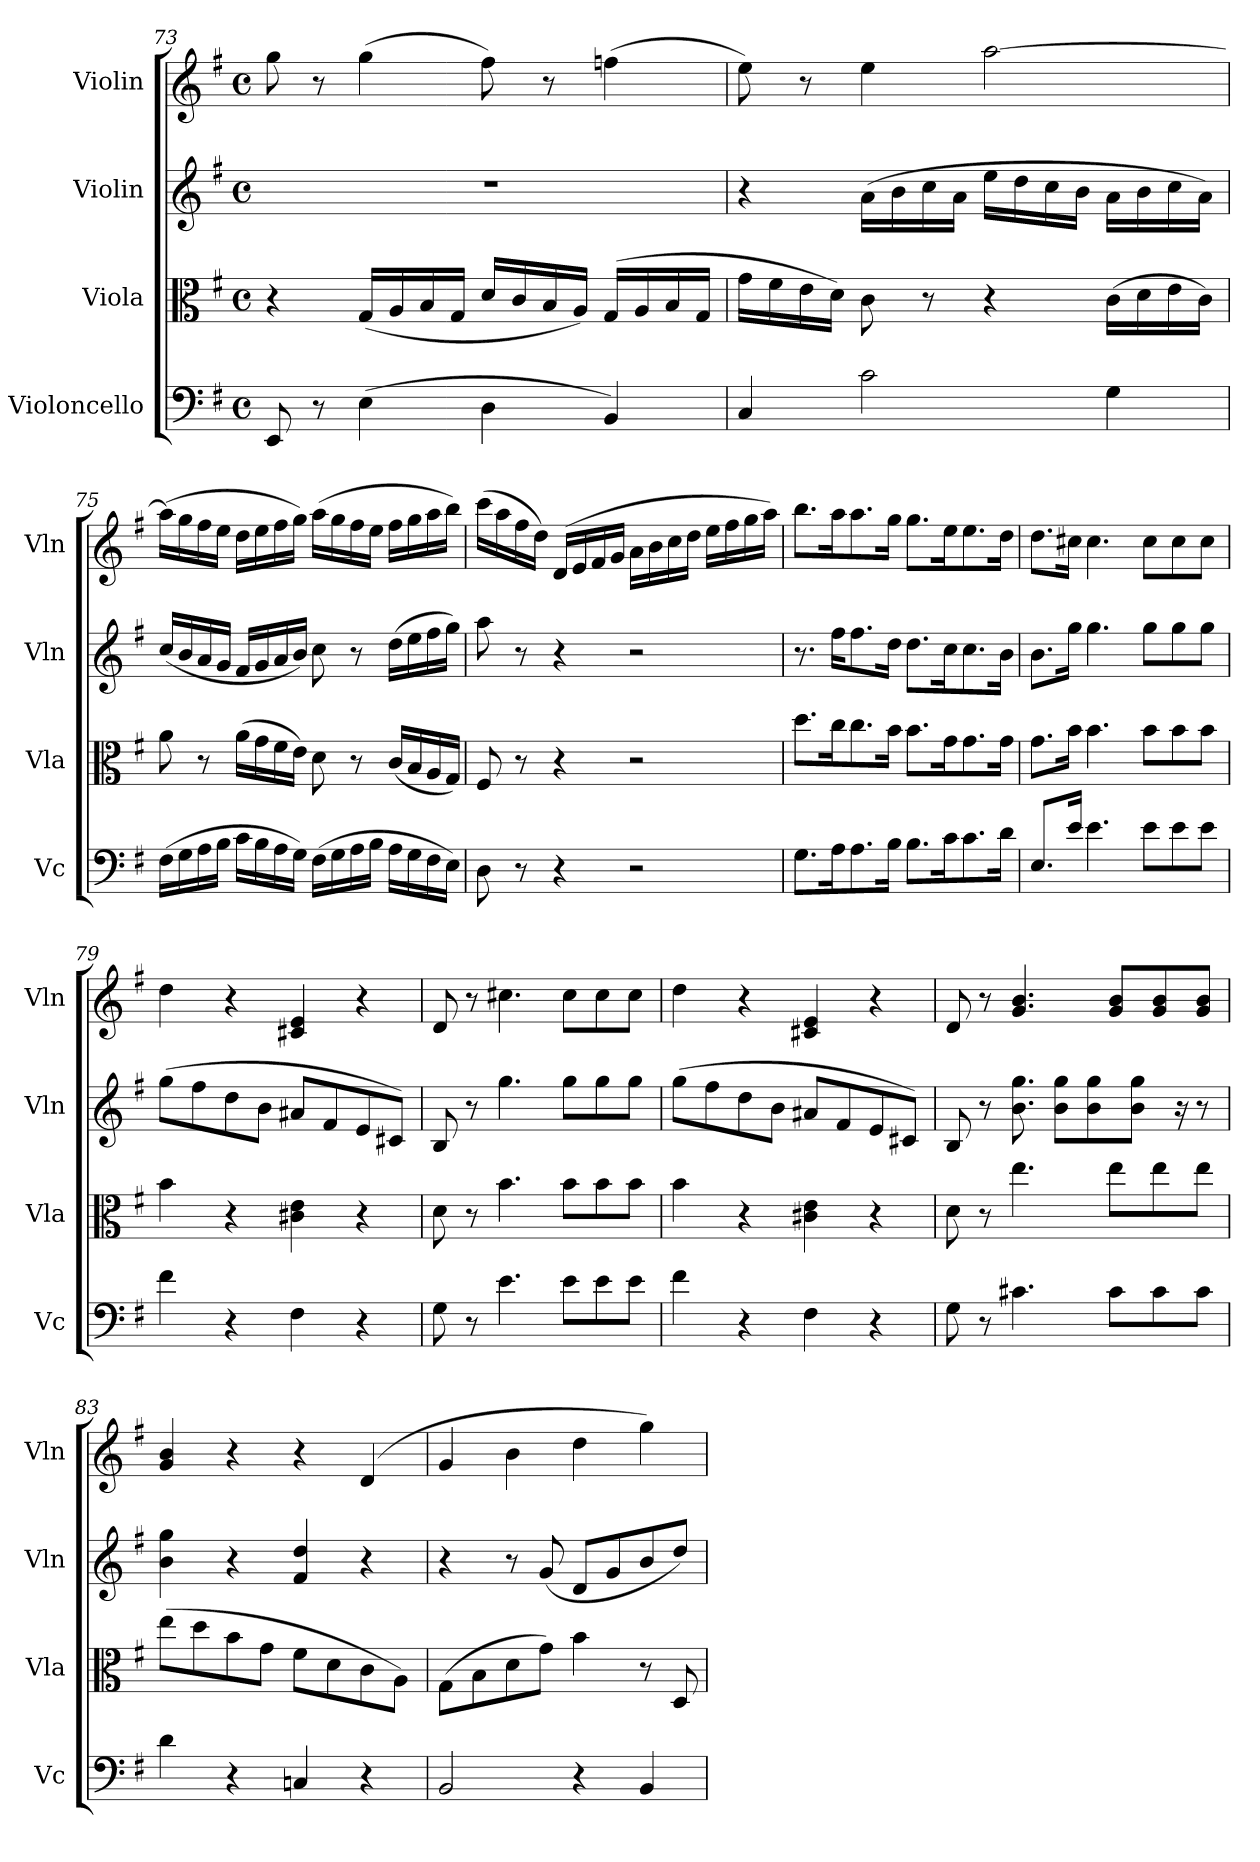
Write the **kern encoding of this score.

**kern	**kern	**kern	**kern
*part4	*part3	*part2	*part1
*staff4	*staff3	*staff2	*staff1
*I"Violoncello	*I"Viola	*I"Violin	*I"Violin
*I'Vc	*I'Vla	*I'Vln	*I'Vln
*clefF4	*clefC3	*clefG2	*clefG2
*k[f#]	*k[f#]	*k[f#]	*k[f#]
*M4/4	*M4/4	*M4/4	*M4/4
*met(c)	*met(c)	*met(c)	*met(c)
=73	=73	=73	=73
8EE/	4r	1r	8gg\
8r	.	.	8r
(4E\	(16G/LL	.	(4gg\
.	16A/	.	.
.	16B/	.	.
.	16G/JJ	.	.
4D\	16d/LL	.	8ff#\)
.	16c/	.	.
.	16B/	.	8r
.	16A/JJ)	.	.
4BB/)	(>16G/LL	.	(4ffn\
.	16A/	.	.
.	16B/	.	.
.	16G/JJ	.	.
!!LO:LB:g=z
=74	=74	=74	=74
4C/	16g\LL	4r	8ee\)
.	16f#\	.	.
.	16e\	.	8r
.	16d\JJ)	.	.
2c\	8c\	(16a\LL	4ee\
.	.	16b\	.
.	8r	16cc\	.
.	.	16a\JJ	.
.	4r	16ee\LL	[2aa\
.	.	16dd\	.
.	.	16cc\	.
.	.	16b\JJ	.
4G\	(16c\LL	16a\LL	.
.	16d\	16b\	.
.	16e\	16cc\	.
.	16c\JJ)	16a\JJ)	.
=75	=75	=75	=75
(16F#\LL	8a\	(16cc/LL	(16aa\LL]
16G\	.	16b/	16gg\
16A\	8r	16a/	16ff#\
16B\JJ	.	16g/JJ	16ee\JJ
16c\LL	(16a\LL	16f#/LL	16dd\LL
16B\	16g\	16g/	16ee\
16A\	16f#\	16a/	16ff#\
16G\JJ)	16e\JJ)	16b/JJ)	16gg\JJ)
(16F#\LL	8d\	8cc\	(16aa\LL
16G\	.	.	16gg\
16A\	8r	8r	16ff#\
16B\JJ	.	.	16ee\JJ
16A\LL	(16c/LL	(16dd\LL	16ff#\LL
16G\	16B/	16ee\	16gg\
16F#\	16A/	16ff#\	16aa\
16E\JJ)	16G/JJ)	16gg\JJ)	16bb\JJ)
=76	=76	=76	=76
8D\	8F#/	8aa\	(16ccc\LL
.	.	.	16aa\
8r	8r	8r	16ff#\
.	.	.	16dd\JJ)
4r	4r	4r	(16d/LL
.	.	.	16e/
.	.	.	16f#/
.	.	.	16g/JJ
2r	2r	2r	16a\LL
.	.	.	16b\
.	.	.	16cc\
.	.	.	16dd\JJ
.	.	.	16ee\LL
.	.	.	16ff#\
.	.	.	16gg\
.	.	.	16aa\JJ)
=77	=77	=77	=77
8.G\L	8.dd\L	8.r	8.bb\L
16A\K	16cc\K	16ff#\KL	16aa\K
8.A\	8.cc\	8.ff#\	8.aa\
16B\Jk	16b\Jk	16dd\Jk	16gg\Jk
8.B\L	8.b\L	8.dd\L	8.gg\L
16c\K	16g\K	16cc\K	16ee\K
8.c\	8.g\	8.cc\	8.ee\
16d\Jk	16g\Jk	16b\Jk	16dd\Jk
=78	=78	=78	=78
8.E/L	8.g\L	8.b\L	8.dd\L
16e/Jk	16b\Jk	16gg\Jk	16cc#X\Jk
4.e\	4.b\	4.gg\	4.cc#\
8e\L	8b\L	8gg\L	8cc#\L
8e\	8b\	8gg\	8cc#\
8e\J	8b\J	8gg\J	8cc#\J
!!LO:LB:g=z
=79	=79	=79	=79
4f#\	4b\	(8gg\L	4dd\
.	.	8ff#\	.
4r	4r	8dd\	4r
.	.	8b\J	.
4F#\	4c#X\ 4e\	8a#X/L	4c#X/ 4e/
.	.	8f#/	.
4r	4r	8e/	4r
.	.	8c#X/J)	.
=80	=80	=80	=80
8G\	8d\	8B/	8d/
8r	8r	8r	8r
4.e\	4.b\	4.gg\	4.cc#X\
8e\L	8b\L	8gg\L	8cc#\L
8e\	8b\	8gg\	8cc#\
8e\J	8b\J	8gg\J	8cc#\J
=81	=81	=81	=81
4f#\	4b\	(8gg\L	4dd\
.	.	8ff#\	.
4r	4r	8dd\	4r
.	.	8b\J	.
4F#\	4c#X\ 4e\	8a#X/L	4c#X/ 4e/
.	.	8f#/	.
4r	4r	8e/	4r
.	.	8c#X/J)	.
=82	=82	=82	=82
8G\	8d\	8B/	8d/
8r	8r	8r	8r
4.c#X\	4.ee\	8.b\ 8.gg\	4.g/ 4.b/
.	.	8b\ 8gg\L	.
.	.	8b\ 8gg\	.
8c#\L	8ee\L	.	8g/ 8b/L
.	.	8b\ 8gg\J	.
8c#\	8ee\	.	8g/ 8b/
.	.	16r	.
8c#\J	8ee\J	8r	8g/ 8b/J
=83	=83	=83	=83
4d\	(8ee\L	4b\ 4gg\	4g/ 4b/
.	8dd\	.	.
4r	8b\	4r	4r
.	8g\J	.	.
4Cn/	8f#\L	4f#/ 4dd/	4r
.	8d\	.	.
4r	8c\	4r	(4d/
.	8A\J)	.	.
=84	=84	=84	=84
2BB/	(8G\L	4r	4g/
.	8B\	.	.
.	8d\	8r	4b\
.	8g\J)	(8g/	.
4r	4b\	8d/L	4dd\
.	.	8g/	.
4BB/	8r	8b/	4gg\)
.	8D/	8dd/J)	.
=	=	=	=
*-	*-	*-	*-
